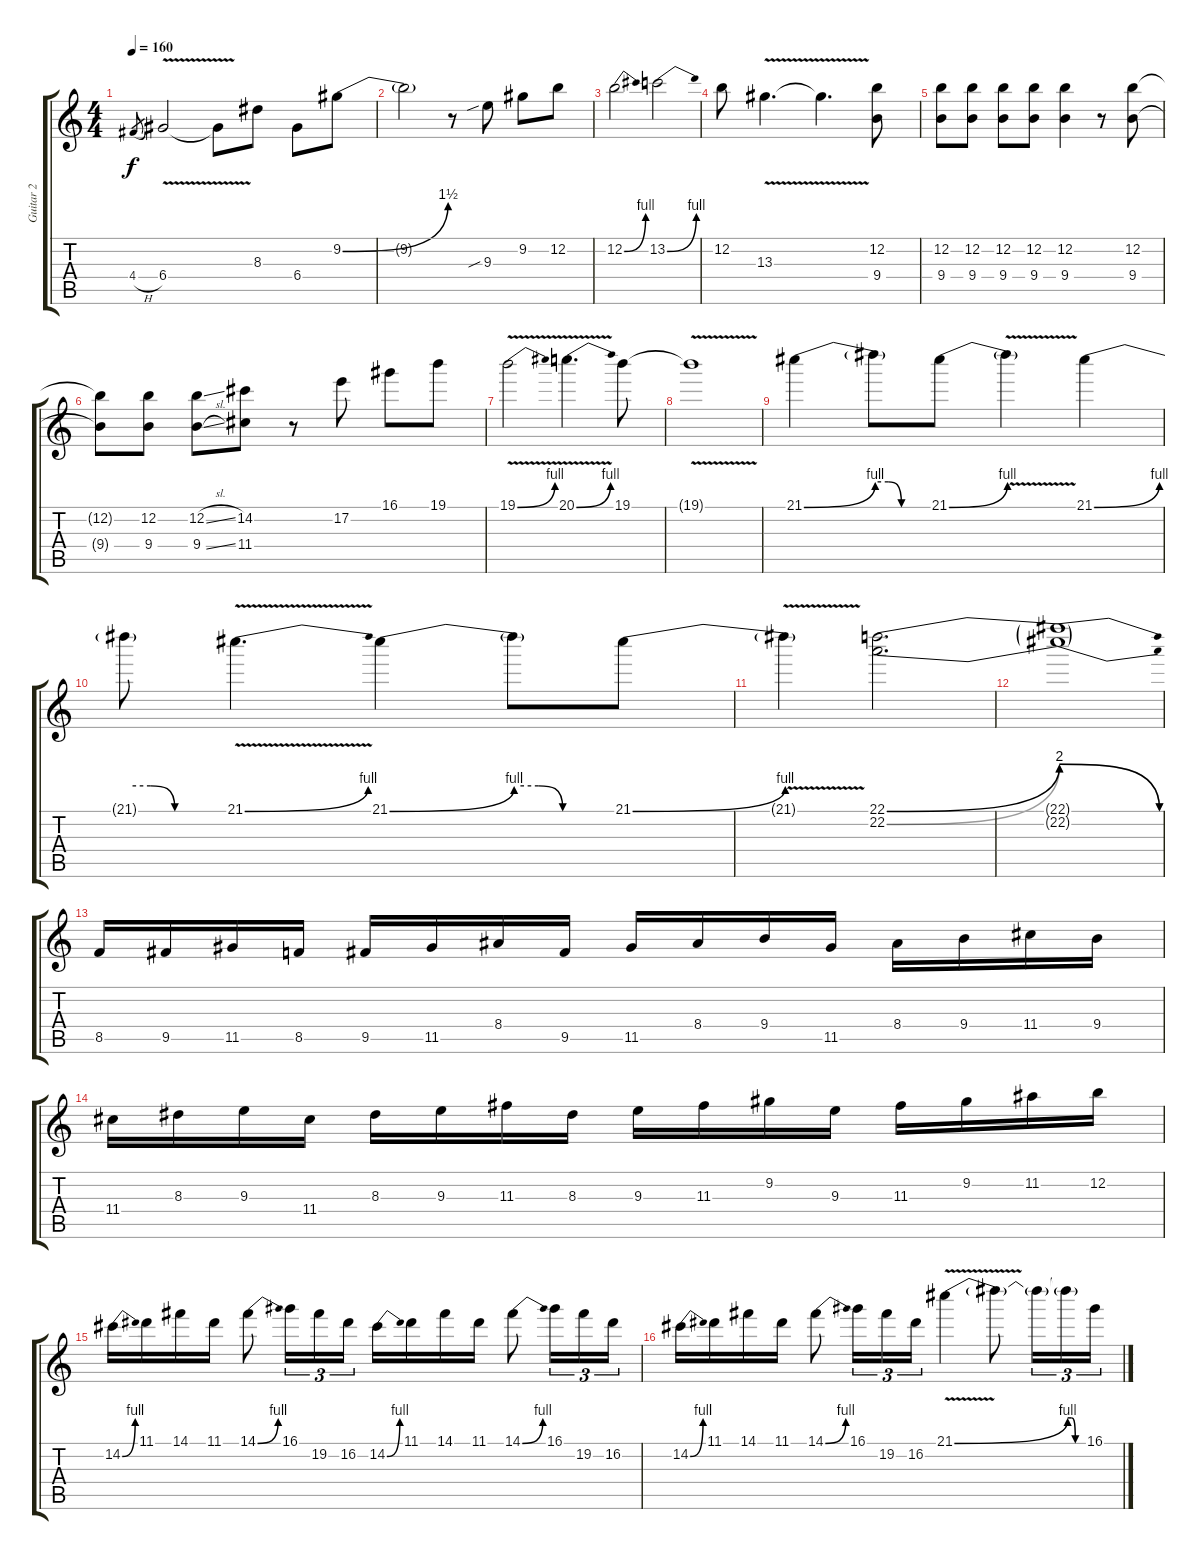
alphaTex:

\track ("Guitar 2" "Guitar 2") {instrument distortionguitar}
\staff {score tabs}
\tuning (E4 B3 G3 D3 A2 E2) {hide}
\ts (4 4)
\tempo 160
\clef g2
\ks c
4.4{h}.8{gr dy f} 6.4{v}.2 6.4{t}.8 8.3.8 6.4.8 9.2{be (bend 0 0 60 6)}.8 |
9.2{t}.2 r.8 9.3{sib}.8 9.2.8 12.2.8 |
12.2{be (bend 0 0 60 4)}.2 13.2{be (bend 0 0 60 4)}.2 |
12.2.8 13.3{v}.4{d} 13.3{t}.4{d} (12.2 9.4).8 |
(12.2 9.4).8 (12.2 9.4).8 (12.2 9.4).8 (12.2 9.4).8 (12.2 9.4).4 r.8 (12.2 9.4).8 |
(12.2{t} 9.4{t}).8 (12.2 9.4).8 (12.2{sl} 9.4{sl}).8 (14.2 11.4).8 r.8 17.2.8 16.1.8 19.1.8 |
19.1{be (bend 0 0 60 4) v}.2 20.1{be (bend 0 0 60 4) v}.4{d} 19.1.8 |
19.1{v t}.1 |
21.1{be (bend 0 0 60 4)}.4 21.1{be (custom 0 4 15 4 30 0 60 0) t}.8 21.1{be (bend 0 0 60 4)}.8 21.1{v t}.4 21.1{be (bend 0 0 60 4)}.4 |
21.1{be (custom 0 4 15 4 30 0 60 0) t}.8 21.1{be (bend 0 0 60 4) v}.4{d} 21.1{be (bend 0 0 60 4)}.4 21.1{be (custom 0 4 15 4 30 0 60 0) t}.8 21.1{be (bend 0 0 60 4)}.8 |
21.1{v t}.4 (22.1{be (bend 0 0 60 8)} 22.2{be (bend 0 0 60 8)}).2{d} |
(22.1{be (release 0 8 60 0) t} 22.2{be (release 0 8 60 0) t}).1 |
8.5.16 9.5.16 11.5.16 8.5.16 9.5.16 11.5.16 8.4.16 9.5.16 11.5.16 8.4.16 9.4.16 11.5.16 8.4.16 9.4.16 11.4.16 9.4.16 |
11.4.16 8.3.16 9.3.16 11.4.16 8.3.16 9.3.16 11.3.16 8.3.16 9.3.16 11.3.16 9.2.16 9.3.16 11.3.16 9.2.16 11.2.16 12.2.16 |
14.2{be (bend 0 0 60 4)}.16 11.1.16 14.1.16 11.1.16 14.1{be (bend 0 0 60 4)}.8 16.1.16{tu (3 2)} 19.2.16{tu (3 2)} 16.2.16{tu (3 2)} 14.2{be (bend 0 0 60 4)}.16 11.1.16 14.1.16 11.1.16 14.1{be (bend 0 0 60 4)}.8 16.1.16{tu (3 2)} 19.2.16{tu (3 2)} 16.2.16{tu (3 2)} |
14.2{be (bend 0 0 60 4)}.16 11.1.16 14.1.16 11.1.16 14.1{be (bend 0 0 60 4)}.8 16.1.16{tu (3 2)} 19.2.16{tu (3 2)} 16.2.16{tu (3 2)} 21.1{be (bend 0 0 60 4) v}.4 21.1{t}.8 21.1{t}.16{tu (3 2)} 21.1{be (custom 0 4 15 4 30 0 60 0) t}.16{tu (3 2)} 16.1.16{tu (3 2)}
